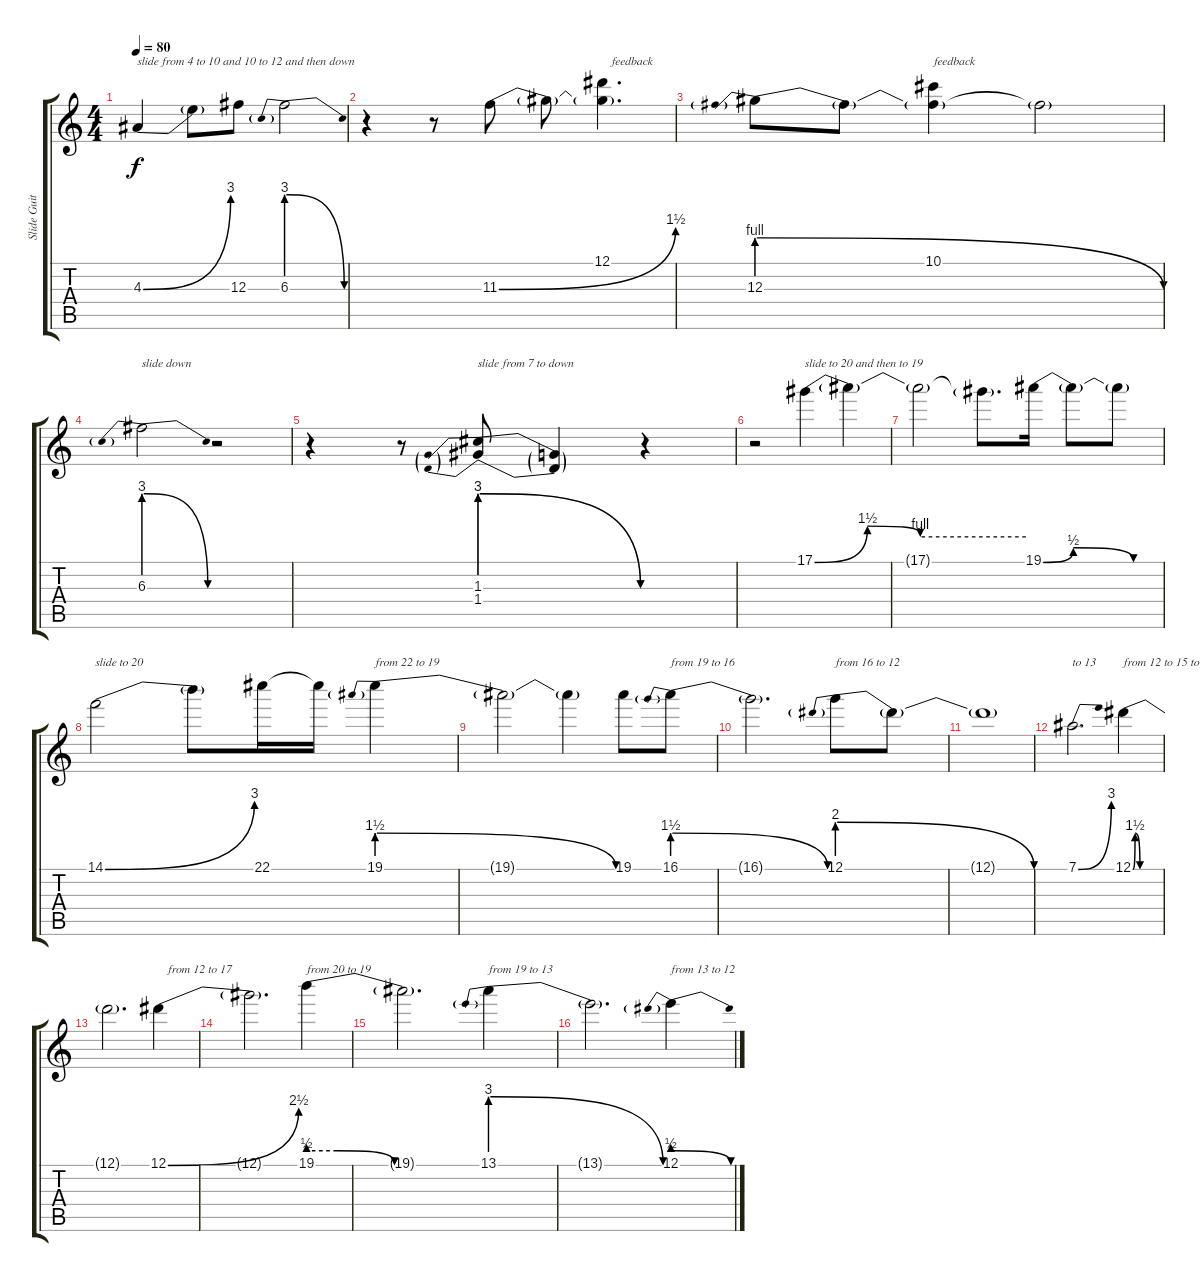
\track ("Slide Guitar" "Slide Guit") {instrument overdrivenguitar}
\staff {score tabs}
\tuning (Eb4 Bb3 Gb3 Db3 Ab2 Eb2) {hide}
\ts (4 4)
\tempo 80
\clef g2
\ks c
4.3{be (bend 0 0 60 12)}.4{txt "slide from 4 to 10 and 10 to 12 and then down" dy f} 4.3{t}.8 12.3.8 6.3{be (prebendrelease 0 12 60 0)}.2 |
r.4 r.8 11.3{be (bend 0 0 60 6)}.8 11.3{t}.8 (12.1 11.3{t}).4{d txt "   feedback"} |
12.3{be (prebendrelease 0 4 60 0)}.8 12.3{t}.8 (10.1 12.3{t}).4{txt "feedback"} 12.3{t}.2 |
6.3{be (prebendrelease 0 12 60 0)}.2{txt "slide down"} r.2 |
r.4 r.8 (1.3{be (prebendrelease 0 12 60 0)} 1.4{be (prebendrelease 0 12 60 0)}).8{txt "slide from 7 to down"} (1.3{t} 1.4{t}).4 r.4 |
r.2 17.1{be (custom 0 0 15 6 30 4 60 4)}.4{txt "slide to 20 and then to 19"} 17.1{t}.4 |
17.1{t}.2 17.1{t}.8{d} 19.1{be (custom 0 0 15 2 45 0 60 0)}.16 19.1{t}.8 19.1{t}.8 |
14.1{be (bend 0 0 60 12)}.2{txt "slide to 20"} 14.1{t}.8 22.1.16 22.1{t}.16 19.1{be (prebendrelease 0 6 60 0)}.4{txt "from 22 to 19"} |
19.1{t}.2 19.1{t}.4 19.1.8 16.1{be (prebendrelease 0 6 60 0)}.8{txt "from 19 to 16"} |
16.1{t}.2{d} 12.1{be (prebendrelease 0 8 60 0)}.8{txt "from 16 to 12"} 12.1{t}.8 |
12.1{t}.1 |
7.1{be (bend 0 0 60 12)}.2{d txt "to 13"} 12.1{be (custom 0 0 5 6 16 0 30 0 60 0)}.4{txt "from 12 to 15 to 12"} |
12.1{t}.2{d} 12.1{be (bend 0 0 60 10)}.4{txt "   from 12 to 17"} |
12.1{t}.2{d} 19.1{be (custom 0 2 10 2 30 0 40 0 60 0)}.4{txt "from 20 to 19"} |
19.1{t}.2{d} 13.1{be (prebendrelease 0 12 60 0)}.4{txt "from 19 to 13"} |
13.1{t}.2{d} 12.1{be (prebendrelease 0 2 60 0)}.4{txt "from 13 to 12"}
